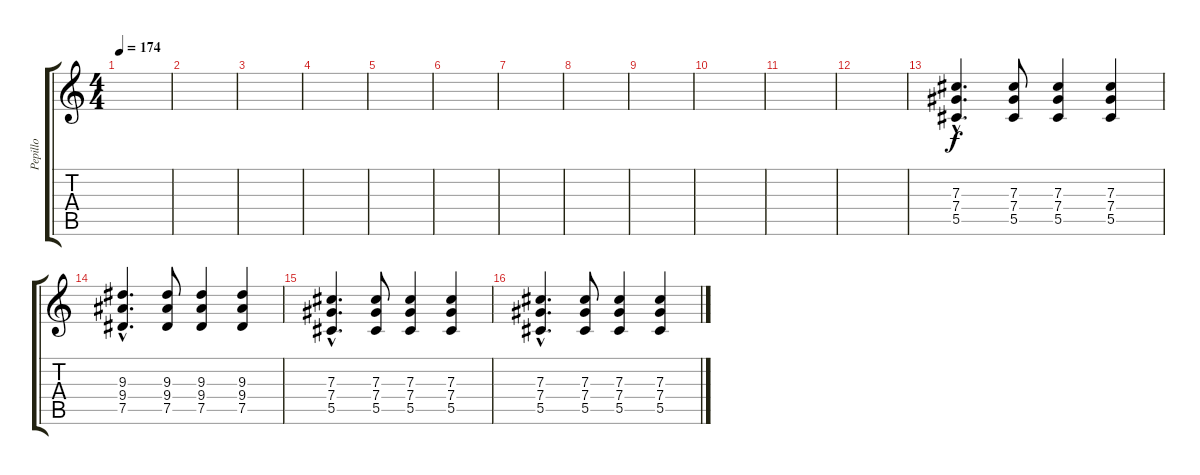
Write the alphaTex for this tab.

\track ("Pepillo" "Pepillo") {instrument overdrivenguitar}
\staff {score tabs}
\tuning (Eb4 Bb3 Gb3 Db3 Ab2 Eb2) {hide}
\ts (4 4)
\tempo 174
\clef g2
\ks c
|
|
|
|
|
|
|
|
|
|
|
|
(7.3{hac} 7.4{hac} 5.5{hac}).4{d} (7.3 7.4 5.5).8 (7.3 7.4 5.5).4 (7.3 7.4 5.5).4 |
(9.3{hac} 9.4{hac} 7.5{hac}).4{d} (9.3 9.4 7.5).8 (9.3 9.4 7.5).4 (9.3 9.4 7.5).4 |
(7.3{hac} 7.4{hac} 5.5{hac}).4{d} (7.3 7.4 5.5).8 (7.3 7.4 5.5).4 (7.3 7.4 5.5).4 |
(7.3{hac} 7.4{hac} 5.5{hac}).4{d} (7.3 7.4 5.5).8 (7.3 7.4 5.5).4 (7.3 7.4 5.5).4
